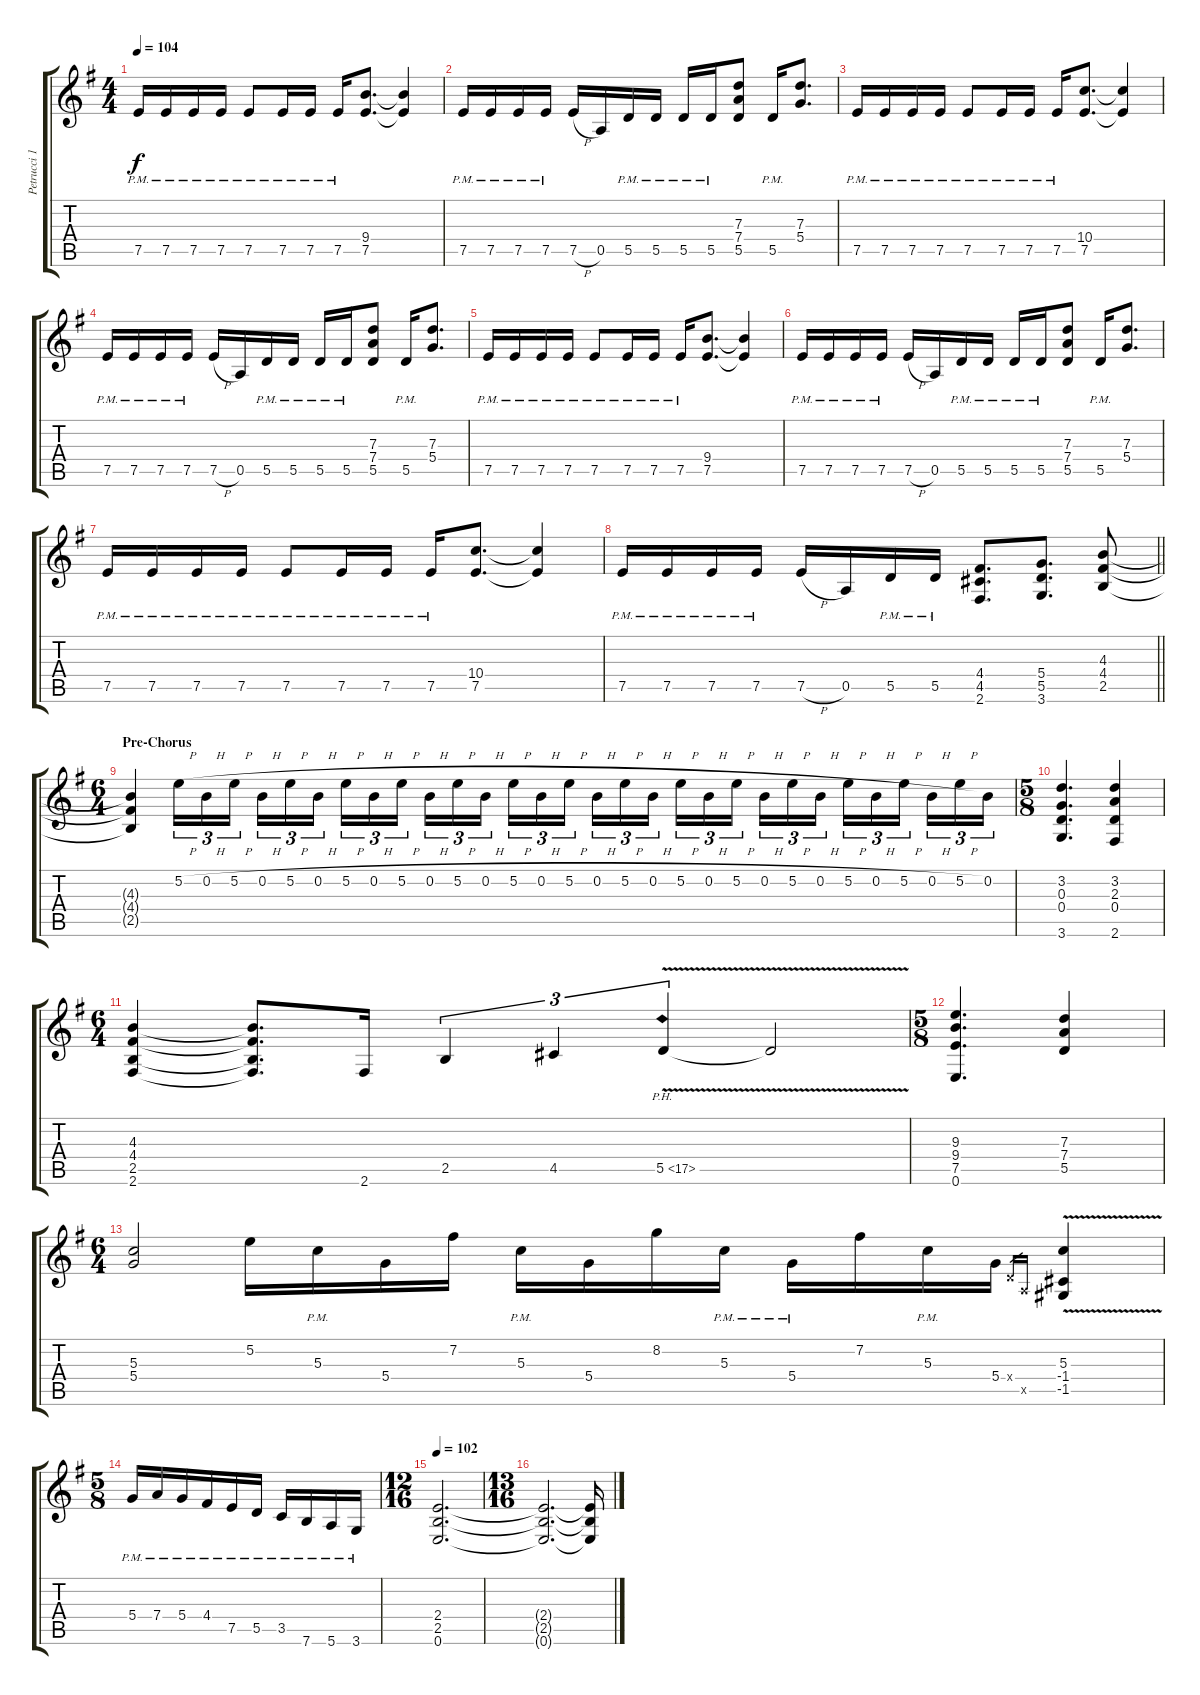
\track ("Petrucci 1" "Petrucci 1") {instrument overdrivenguitar}
\staff {score tabs}
\tuning (E4 B3 G3 D3 A2 E2) {hide}
\ts (4 4)
\tempo 104
\clef g2
\ks eminor
7.5{pm}.16{dy f} 7.5{pm}.16 7.5{pm}.16 7.5{pm}.16 7.5{pm}.8 7.5{pm}.16 7.5{pm}.16 7.5{pm}.16 (9.4 7.5).8{d} (9.4{t} 7.5{t}).4 |
7.5{pm}.16 7.5{pm}.16 7.5{pm}.16 7.5{pm}.16 7.5{h}.16 0.5.16 5.5{pm}.16 5.5{pm}.16 5.5{pm}.16 5.5{pm}.16 (7.3 7.4 5.5).8 5.5{pm}.16 (7.3 5.4).8{d} |
7.5{pm}.16 7.5{pm}.16 7.5{pm}.16 7.5{pm}.16 7.5{pm}.8 7.5{pm}.16 7.5{pm}.16 7.5{pm}.16 (10.4 7.5).8{d} (10.4{t} 7.5{t}).4 |
7.5{pm}.16 7.5{pm}.16 7.5{pm}.16 7.5{pm}.16 7.5{h}.16 0.5.16 5.5{pm}.16 5.5{pm}.16 5.5{pm}.16 5.5{pm}.16 (7.3 7.4 5.5).8 5.5{pm}.16 (7.3 5.4).8{d} |
7.5{pm}.16 7.5{pm}.16 7.5{pm}.16 7.5{pm}.16 7.5{pm}.8 7.5{pm}.16 7.5{pm}.16 7.5{pm}.16 (9.4 7.5).8{d} (9.4{t} 7.5{t}).4 |
7.5{pm}.16 7.5{pm}.16 7.5{pm}.16 7.5{pm}.16 7.5{h}.16 0.5.16 5.5{pm}.16 5.5{pm}.16 5.5{pm}.16 5.5{pm}.16 (7.3 7.4 5.5).8 5.5{pm}.16 (7.3 5.4).8{d} |
7.5{pm}.16 7.5{pm}.16 7.5{pm}.16 7.5{pm}.16 7.5{pm}.8 7.5{pm}.16 7.5{pm}.16 7.5{pm}.16 (10.4 7.5).8{d} (10.4{t} 7.5{t}).4 |
\barLineRight lightlight
7.5{pm}.16 7.5{pm}.16 7.5{pm}.16 7.5{pm}.16 7.5{h}.16 0.5.16 5.5{pm}.16 5.5{pm}.16 (4.4 4.5 2.6).8{d} (5.4 5.5 3.6).8{d} (4.3 4.4 2.5).8 |
\ts (6 4)
\section ("" "Pre-Chorus")
(4.3{t} 4.4{t} 2.5{t}).4 5.2{h}.16{tu (3 2)} 0.2{h}.16{tu (3 2)} 5.2{h}.16{tu (3 2) beam splitsecondary} 0.2{h}.16{tu (3 2)} 5.2{h}.16{tu (3 2)} 0.2{h}.16{tu (3 2) beam splitsecondary} 5.2{h}.16{tu (3 2)} 0.2{h}.16{tu (3 2)} 5.2{h}.16{tu (3 2) beam splitsecondary} 0.2{h}.16{tu (3 2)} 5.2{h}.16{tu (3 2)} 0.2{h}.16{tu (3 2)} 5.2{h}.16{tu (3 2)} 0.2{h}.16{tu (3 2)} 5.2{h}.16{tu (3 2) beam splitsecondary} 0.2{h}.16{tu (3 2)} 5.2{h}.16{tu (3 2)} 0.2{h}.16{tu (3 2) beam splitsecondary} 5.2{h}.16{tu (3 2)} 0.2{h}.16{tu (3 2)} 5.2{h}.16{tu (3 2) beam splitsecondary} 0.2{h}.16{tu (3 2)} 5.2{h}.16{tu (3 2)} 0.2{h}.16{tu (3 2) beam splitsecondary} 5.2{h}.16{tu (3 2)} 0.2{h}.16{tu (3 2)} 5.2{h}.16{tu (3 2) beam splitsecondary} 0.2{h}.16{tu (3 2)} 5.2{h}.16{tu (3 2)} 0.2.16{tu (3 2)} |
\ts (5 8)
(3.2 0.3 0.4 3.6).4{d} (3.2 2.3 0.4 2.6).4 |
\ts (6 4)
(4.3 4.4 2.5 2.6).4 (4.3{t} 4.4{t} 2.5{t} 2.6{t}).8{d} 2.6.16 2.5.4{tu (3 2)} 4.5.4{tu (3 2)} 5.5{ph 12 v}.4{tu (3 2)} 5.5{t}.2 |
\ts (5 8)
(9.3 9.4 7.5 0.6).4{d} (7.3 7.4 5.5).4 |
\ts (6 4)
(5.3 5.4).2 5.2.16 5.3{pm}.16 5.4.16 7.2.16 5.3{pm}.16 5.4.16 8.2.16 5.3{pm}.16 5.4{pm}.16 7.2.16 5.3{pm}.16 5.4.16 0.4{x}.16{gr} 0.5{x}.16{gr} (5.3{v} -1.4 -1.5).4 |
\ts (5 8)
5.4{pm}.16 7.4{pm}.16 5.4{pm}.16 4.4{pm}.16 7.5{pm}.16 5.5{pm}.16 3.5{pm}.16 7.6{pm}.16 5.6{pm}.16 3.6{pm}.16 |
\ts (12 16)
\tempo 102
(2.4 2.5 0.6).2{d} |
\ts (13 16)
(2.4{t} 2.5{t} 0.6{t}).2{d} (2.4{t} 2.5{t} 0.6{t}).16
